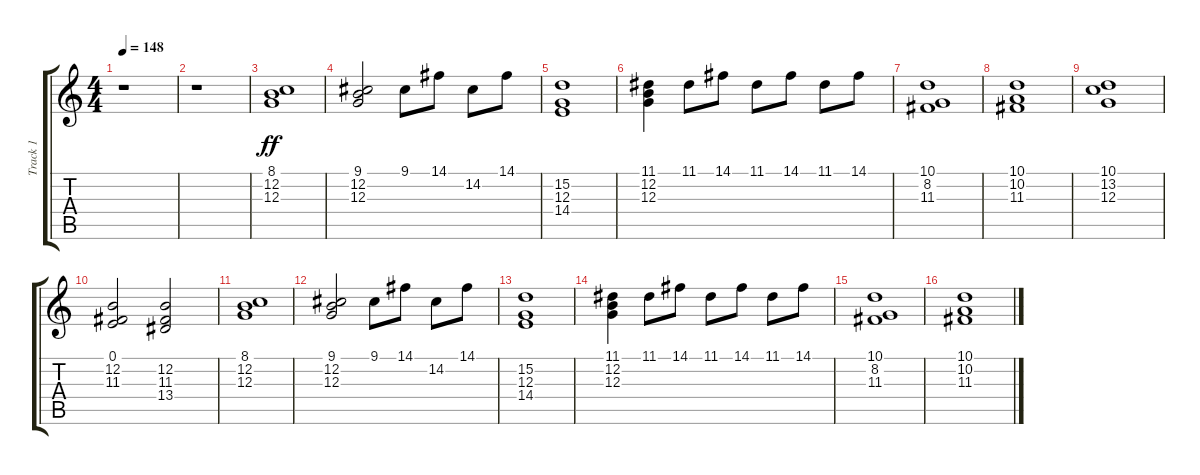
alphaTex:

\track ("Track 1" "Track 1") {instrument electricpiano2}
\staff {score tabs}
\tuning (E4 B3 G3 D3 A2 E2) {hide}
\ts (4 4)
\tempo 148
\clef g2
\ks c
r.1{dy ff} |
r.1 |
(8.1 12.2 12.3).1 |
(9.1 12.2 12.3).2 9.1.8 14.1.8 14.2.8 14.1.8 |
(15.2 12.3 14.4).1 |
(11.1 12.2 12.3).4 11.1.8 14.1.8 11.1.8 14.1.8 11.1.8 14.1.8 |
(10.1 8.2 11.3).1 |
(10.1 10.2 11.3).1 |
(10.1 13.2 12.3).1 |
(0.1 12.2 11.3).2 (12.2 11.3 13.4).2 |
(8.1 12.2 12.3).1 |
(9.1 12.2 12.3).2 9.1.8 14.1.8 14.2.8 14.1.8 |
(15.2 12.3 14.4).1 |
(11.1 12.2 12.3).4 11.1.8 14.1.8 11.1.8 14.1.8 11.1.8 14.1.8 |
(10.1 8.2 11.3).1 |
(10.1 10.2 11.3).1
